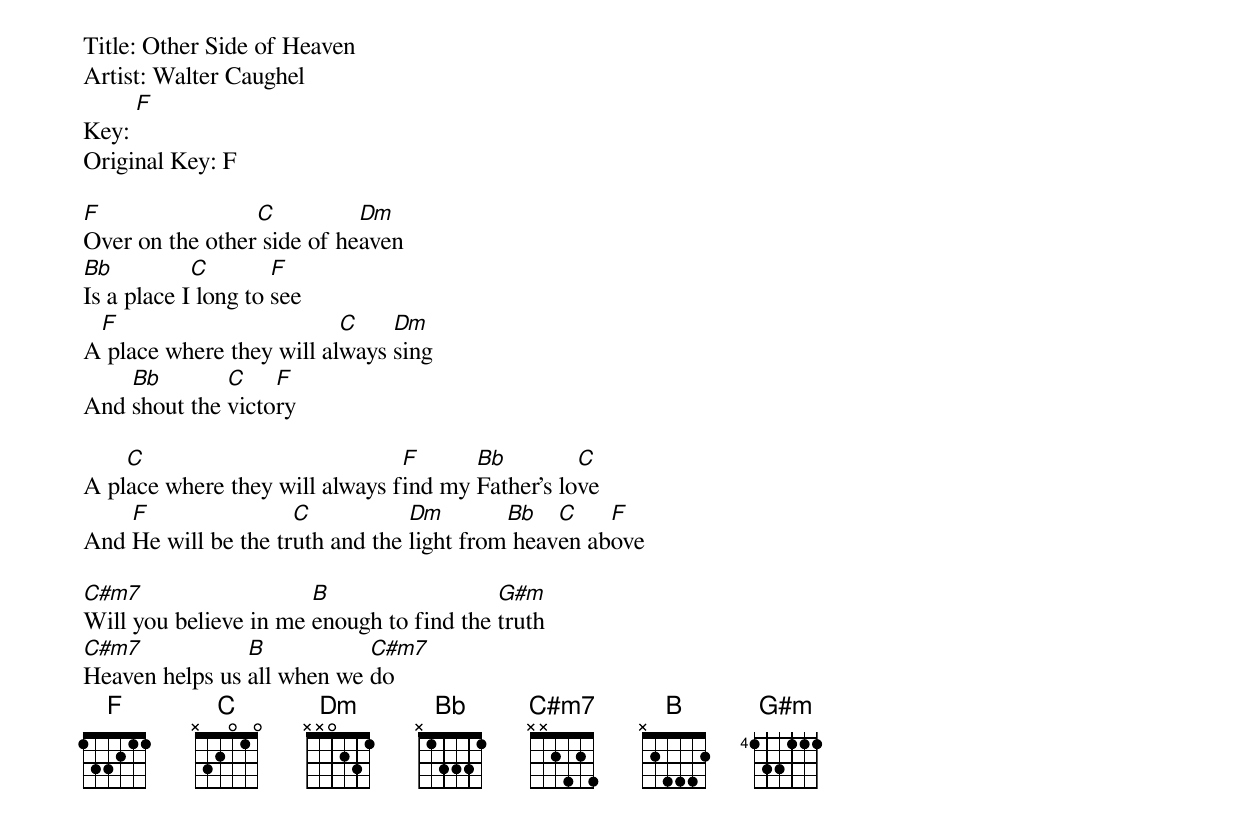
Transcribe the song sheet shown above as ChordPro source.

Title: Other Side of Heaven
Artist: Walter Caughel
Key: [F]
Original Key: F

[F]Over on the other[C] side of he[Dm]aven
[Bb]Is a place I[C] long to [F]see
A[F] place where they will al[C]ways [Dm]sing
And [Bb]shout the [C]victo[F]ry

A pl[C]ace where they will always f[F]ind my [Bb]Father's lo[C]ve
And [F]He will be the tr[C]uth and the [Dm]light from[Bb] heav[C]en ab[F]ove

[C#m7]Will you believe in me [B]enough to find the [G#m]truth
[C#m7]Heaven helps us [B]all when we [C#m7]do
